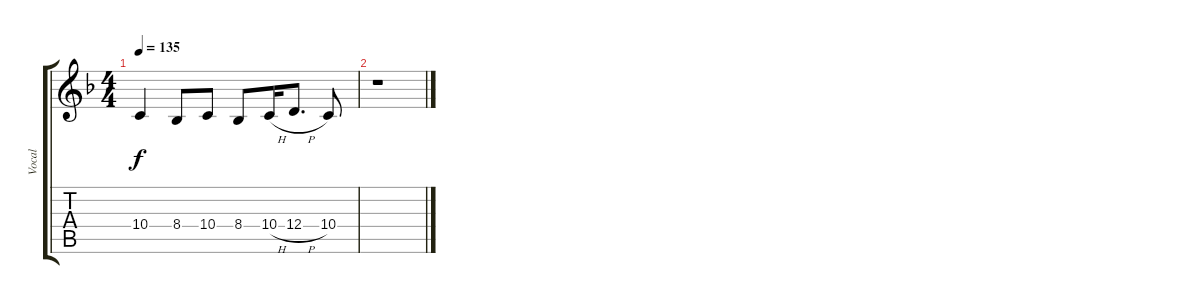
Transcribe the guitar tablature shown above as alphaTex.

\track ("Vocal" "Vocal") {instrument flute}
\staff {score tabs}
\tuning (E4 B3 G3 D3 A2 E2) {hide}
\ts (4 4)
\tempo 135
\clef g2
\ks f
10.4{t}.4{dy f} 8.4.8 10.4.8 8.4.8 10.4{h}.16 12.4{h}.8{d} 10.4.8 |
r.1
